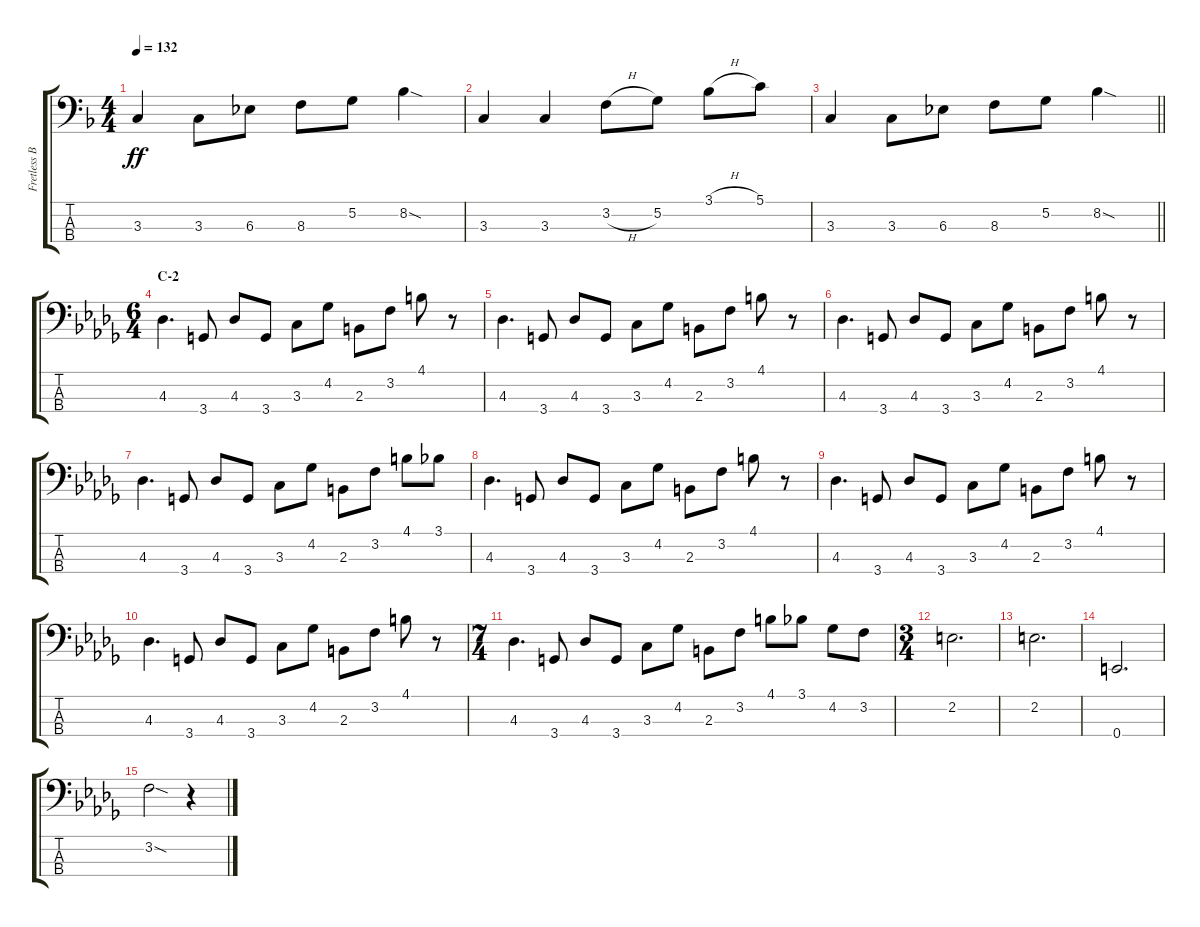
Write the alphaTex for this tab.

\track ("Fretless Bass" "Fretless B") {instrument fretlessbass}
\staff {score tabs}
\tuning (G2 D2 A1 E1) {hide}
\ts (4 4)
\tempo 132
\clef f4
\ks f
3.3.4{dy ff} 3.3.8 6.3.8 8.3.8 5.2.8 8.2{sod}.4 |
3.3.4 3.3.4 3.2{h}.8 5.2.8 3.1{h}.8 5.1.8 |
\barLineRight lightlight
3.3.4 3.3.8 6.3.8 8.3.8 5.2.8 8.2{sod}.4 |
\ts (6 4)
\section ("" "C-2")
\ks db
4.3.4{d} 3.4.8 4.3.8 3.4.8 3.3.8 4.2.8 2.3.8 3.2.8 4.1.8 r.8 |
4.3.4{d} 3.4.8 4.3.8 3.4.8 3.3.8 4.2.8 2.3.8 3.2.8 4.1.8 r.8 |
4.3.4{d} 3.4.8 4.3.8 3.4.8 3.3.8 4.2.8 2.3.8 3.2.8 4.1.8 r.8 |
4.3.4{d} 3.4.8 4.3.8 3.4.8 3.3.8 4.2.8 2.3.8 3.2.8 4.1.8 3.1.8 |
4.3.4{d} 3.4.8 4.3.8 3.4.8 3.3.8 4.2.8 2.3.8 3.2.8 4.1.8 r.8 |
4.3.4{d} 3.4.8 4.3.8 3.4.8 3.3.8 4.2.8 2.3.8 3.2.8 4.1.8 r.8 |
4.3.4{d} 3.4.8 4.3.8 3.4.8 3.3.8 4.2.8 2.3.8 3.2.8 4.1.8 r.8 |
\ts (7 4)
4.3.4{d} 3.4.8 4.3.8 3.4.8 3.3.8 4.2.8 2.3.8 3.2.8 4.1.8 3.1.8 4.2.8 3.2.8 |
\ts (3 4)
2.2.2{d} |
2.2.2{d} |
0.4.2{d} |
3.2{sod}.2 r.4
